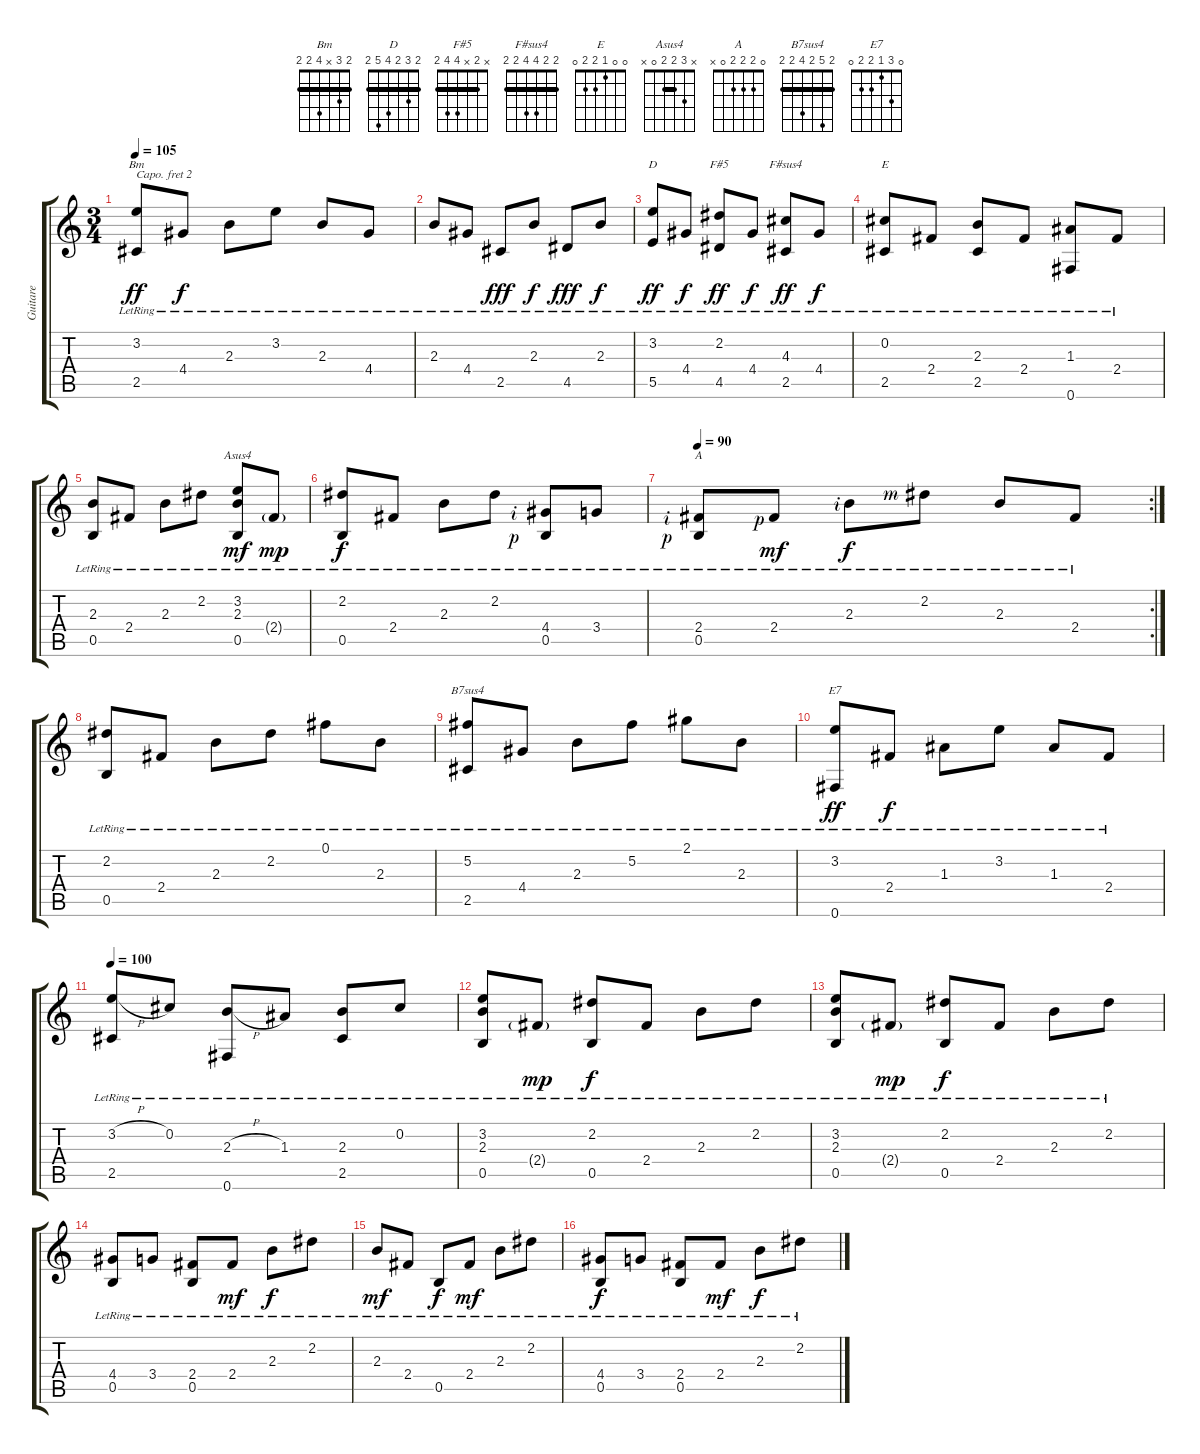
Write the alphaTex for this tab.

\track ("Guitare" "Guitare") {instrument acousticguitarnylon}
\staff {score tabs}
\capo 2
\tuning (E4 B3 G3 D3 A2 E2) {hide}
\chord ("Bm" 2 3 x 4 2 2) {barre 2}
\chord ("D" 2 3 2 4 5 2) {barre 2}
\chord ("F#5" x 2 x 4 4 2) {barre 2}
\chord ("F#sus4" 2 2 4 4 2 2) {barre 2}
\chord ("E" 0 0 1 2 2 0)
\chord ("Asus4" x 3 2 2 0 x) {barre 2}
\chord ("A" 0 2 2 2 0 x)
\chord ("B7sus4" 2 5 2 4 2 2) {barre 2}
\chord ("E7" 0 3 1 2 2 0)
\ts (3 4)
\tempo 105
\clef g2
\ks c
(3.2{lr} 2.5{lr}).8{ch "Bm" dy ff} 4.4{lr}.8{dy f} 2.3{lr}.8 3.2{lr}.8 2.3{lr}.8 4.4{lr}.8 |
2.3{lr}.8 4.4{lr}.8 2.5{lr}.8{dy fff} 2.3{lr}.8{dy f} 4.5{lr}.8{dy fff} 2.3{lr}.8{dy f} |
(3.2{lr} 5.5{lr}).8{ch "D" dy ff} 4.4{lr}.8{dy f} (2.2{lr} 4.5{lr}).8{ch "F#5" dy ff} 4.4{lr}.8{dy f} (4.3{lr} 2.5{lr}).8{ch "F#sus4" dy ff} 4.4{lr}.8{dy f} |
(0.2{lr} 2.5{lr}).8{ch "E"} 2.4{lr}.8 (2.3{lr} 2.5{lr}).8 2.4{lr}.8 (1.3{lr} 0.6{lr}).8 2.4{lr}.8 |
(2.3{lr} 0.5{lr}).8 2.4{lr}.8 2.3{lr}.8 2.2{lr}.8 (3.2{lr} 2.3{lr} 0.5{lr}).8{ch "Asus4" dy mf} 2.4{g lr}.8{dy mp} |
(2.2{lr} 0.5{lr}).8{dy f} 2.4{lr}.8 2.3{lr}.8 2.2{lr}.8 (4.4{lr rf 2} 0.5{lr rf 1}).8 3.4{lr}.8 |
\rc 2
\tempo 90
(2.4{lr rf 2} 0.5{lr rf 1}).8{ch "A"} 2.4{lr rf 1}.8{dy mf} 2.3{lr rf 2}.8{dy f} 2.2{lr rf 3}.8 2.3{lr}.8 2.4{lr}.8 |
(2.2{lr} 0.5{lr}).8 2.4{lr}.8 2.3{lr}.8 2.2{lr}.8 0.1{lr}.8 2.3{lr}.8 |
(5.2{lr} 2.5{lr}).8{ch "B7sus4"} 4.4{lr}.8 2.3{lr}.8 5.2{lr}.8 2.1{lr}.8 2.3{lr}.8 |
(3.2{lr} 0.6{lr}).8{ch "E7" dy ff} 2.4{lr}.8{dy f} 1.3{lr}.8 3.2{lr}.8 1.3{lr}.8 2.4{lr}.8 |
\tempo 100
(3.2{h} 2.5{lr}).8 0.2{lr}.8 (2.3{h} 0.6{lr}).8 1.3{lr}.8 (2.3{lr} 2.5{lr}).8 0.2{lr}.8 |
(3.2{lr} 2.3{lr} 0.5{lr}).8 2.4{g lr}.8{dy mp} (2.2{lr} 0.5{lr}).8{dy f} 2.4{lr}.8 2.3{lr}.8 2.2{lr}.8 |
(3.2{lr} 2.3{lr} 0.5{lr}).8 2.4{g lr}.8{dy mp} (2.2{lr} 0.5{lr}).8{dy f} 2.4{lr}.8 2.3{lr}.8 2.2{lr}.8 |
(4.4{lr} 0.5{lr}).8 3.4{lr}.8 (2.4{lr} 0.5{lr}).8 2.4{lr}.8{dy mf} 2.3{lr}.8{dy f} 2.2{lr}.8 |
2.3{lr}.8{dy mf} 2.4{lr}.8 0.5{lr}.8{dy f} 2.4{lr}.8{dy mf} 2.3{lr}.8 2.2{lr}.8 |
(4.4{lr} 0.5{lr}).8{dy f} 3.4{lr}.8 (2.4{lr} 0.5{lr}).8 2.4{lr}.8{dy mf} 2.3{lr}.8{dy f} 2.2{lr}.8
